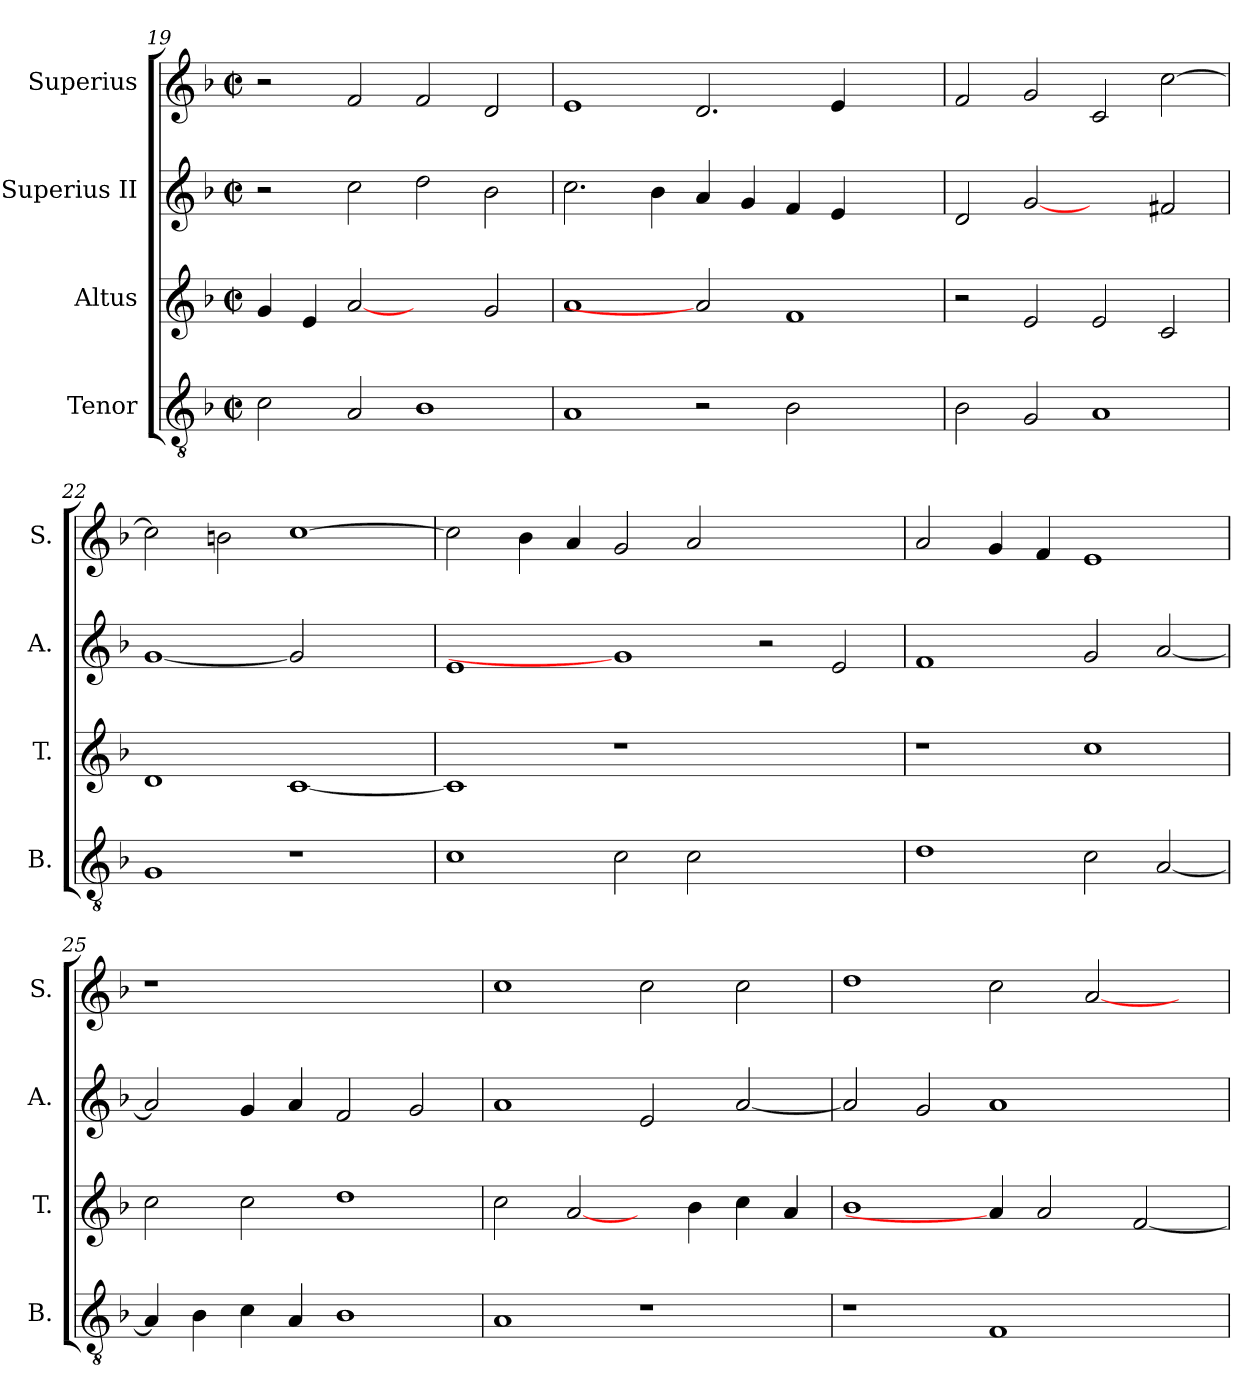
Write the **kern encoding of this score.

**kern	**kern	**kern	**kern
*part4	*part3	*part2	*part1
*staff4	*staff3	*staff2	*staff1
*I"Tenor	*I"Altus	*I"Superius II	*I"Superius
*I'B.	*I'T.	*I'A.	*I'S.
*clefGv2	*clefG2	*clefG2	*clefG2
*ITrd7c12	*	*	*
*k[b-]	*k[b-]	*k[b-]	*k[b-]
*F:	*F:	*F:	*F:
*M2/2	*M2/2	*M2/2	*M2/2
*met(c|)	*met(c|)	*met(c|)	*met(c|)
=19	=19	=19	=19
2Ci\	4gi/	2r	2r
.	4ei/	.	.
2AAi/	[2ai	2cci\	2fi/
1BB-i	2ryy	2ddi\	2fi/
.	2gi/	2b-i\	2di/
!!LO:LB:g=z
=20	=20	=20	=20
1AAi	1ai	2.cci\	1ei
.	.	4b-i\	.
2r	2ai]	4ai/	2.di/
.	.	4gi/	.
2BB-i\	1fi	4fi/	.
.	.	4ei/	4ei/
2ryy	.	2ryy	2ryy
=21	=21	=21	=21
2BB-i\	2r	2di/	2fi/
2GGi/	2ei/	[2gi	2gi/
1AAi	2ei/	2ryy	2ci/
.	2ci/	2f#Xi/	[>2cci\
=22	=22	=22	=22
1GGi	1di	[1gi	2cci\]
.	.	.	2bni\
1r	[<1ci	2gi]	[>1cci
.	.	2ryy	.
=23	=23	=23	=23
1Ci	1ci]	1ei	2cci\]
.	.	.	4b-i\
.	.	.	4ai/
2Ci\	1r	1gi]	2gi/
2Ci\	.	.	2ai/
1ryy	1ryy	2r	1ryy
.	.	2ei/	.
=24	=24	=24	=24
1Di	1r	1fi	2ai/
.	.	.	4gi/
.	.	.	4fi/
2Ci\	1cci	2gi/	1ei
[<2AAi/	.	[<2ai/	.
!!LO:LB:g=z
=25	=25	=25	=25
!	!	!	!LO:N:vis=1
4AAi/]	2cci\	2ai/]	1r
4BB-i\	.	.	.
4Ci\	2cci\	4gi/	.
4AAi/	.	4ai/	.
1BB-i	1ddi	2fi/	1ryy
.	.	2gi/	.
=26	=26	=26	=26
1AAi	2cci\	1ai	1cci
.	[2ai/	.	.
1r	4ryy	2ei/	2cci\
.	4b-i\	.	.
.	4cci\	[<2ai/	2cci\
.	4ai/	.	.
=27	=27	=27	=27
1r	1b-i	2ai/]	1ddi
.	.	2gi/	.
1FFi	4ai/]	1ai	2cci\
.	2ai/	.	.
.	.	.	[<2ai/
.	[<2fi/	.	.
4ryy	.	4ryy	4ryy
=	=	=	=
*-	*-	*-	*-
